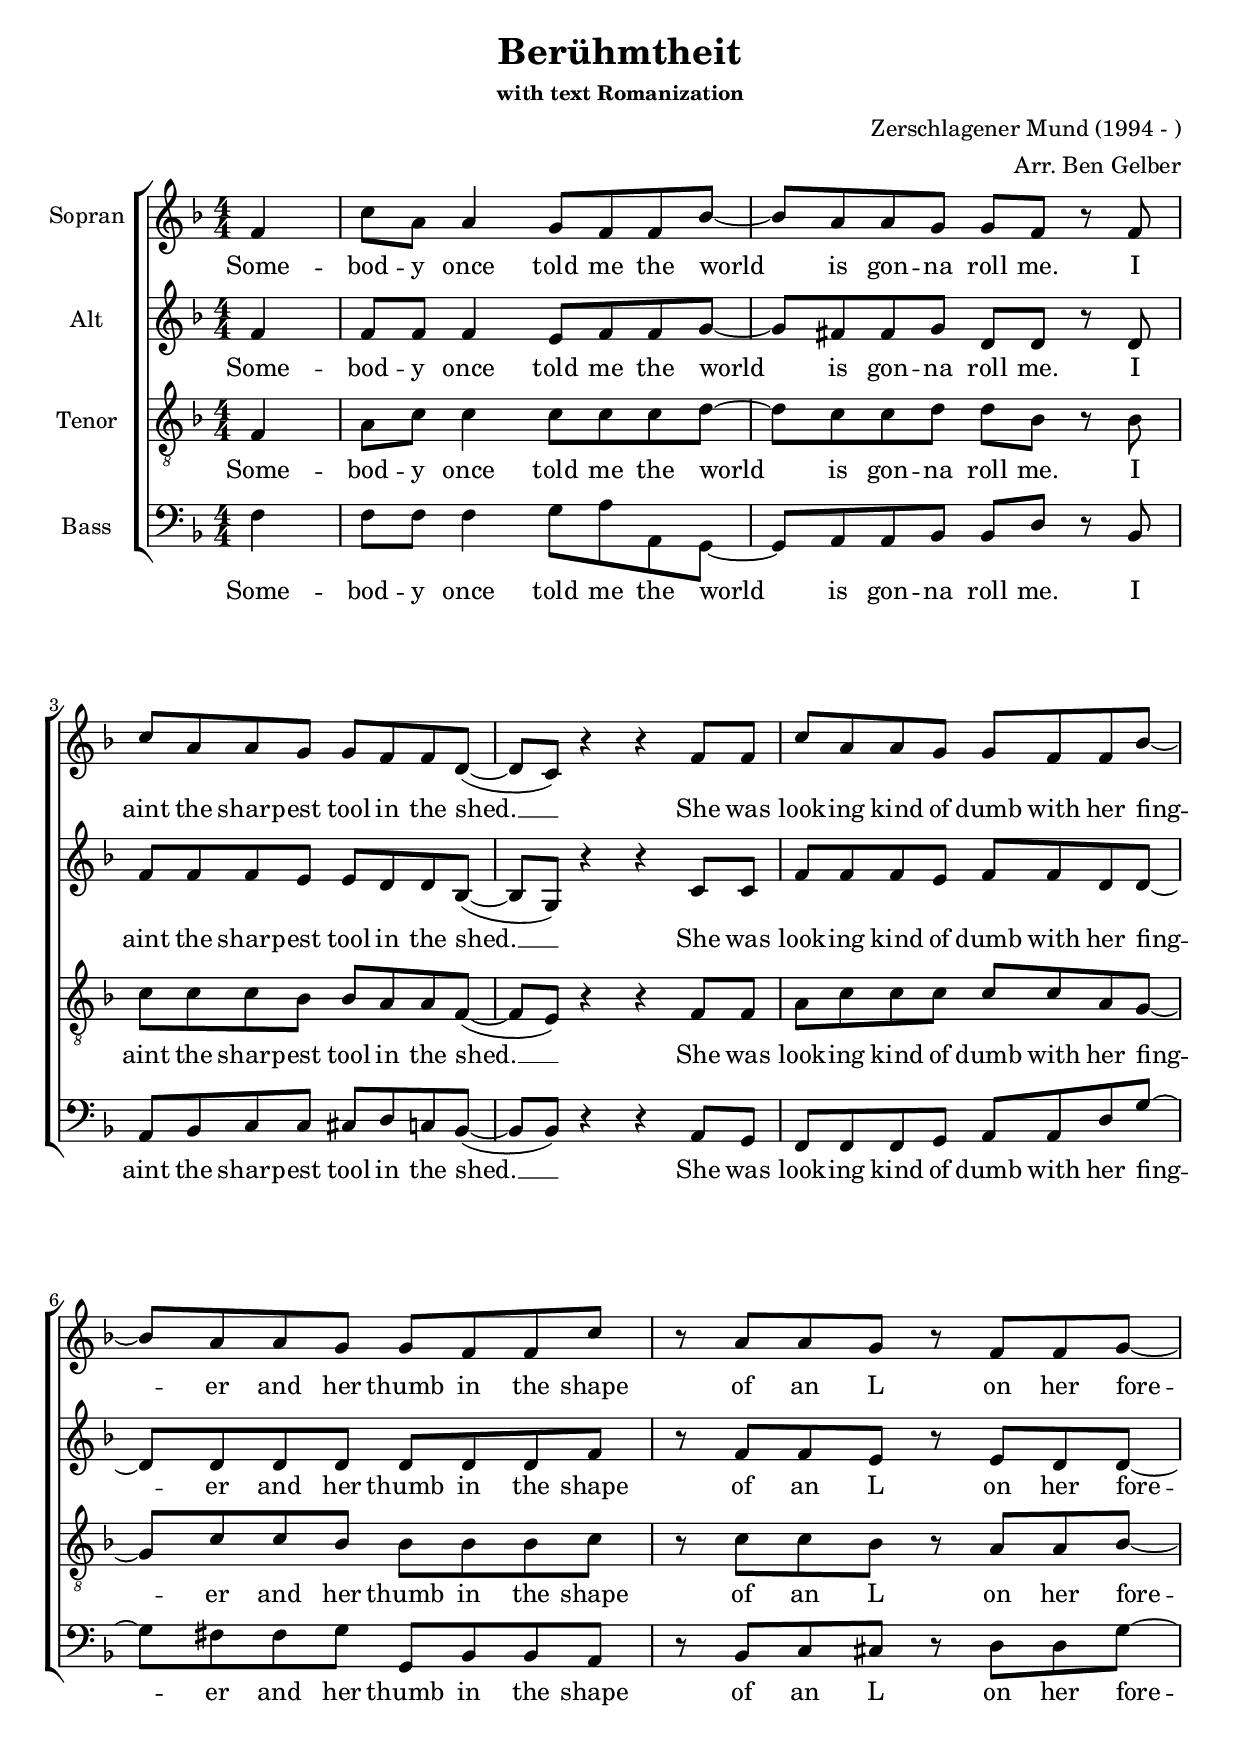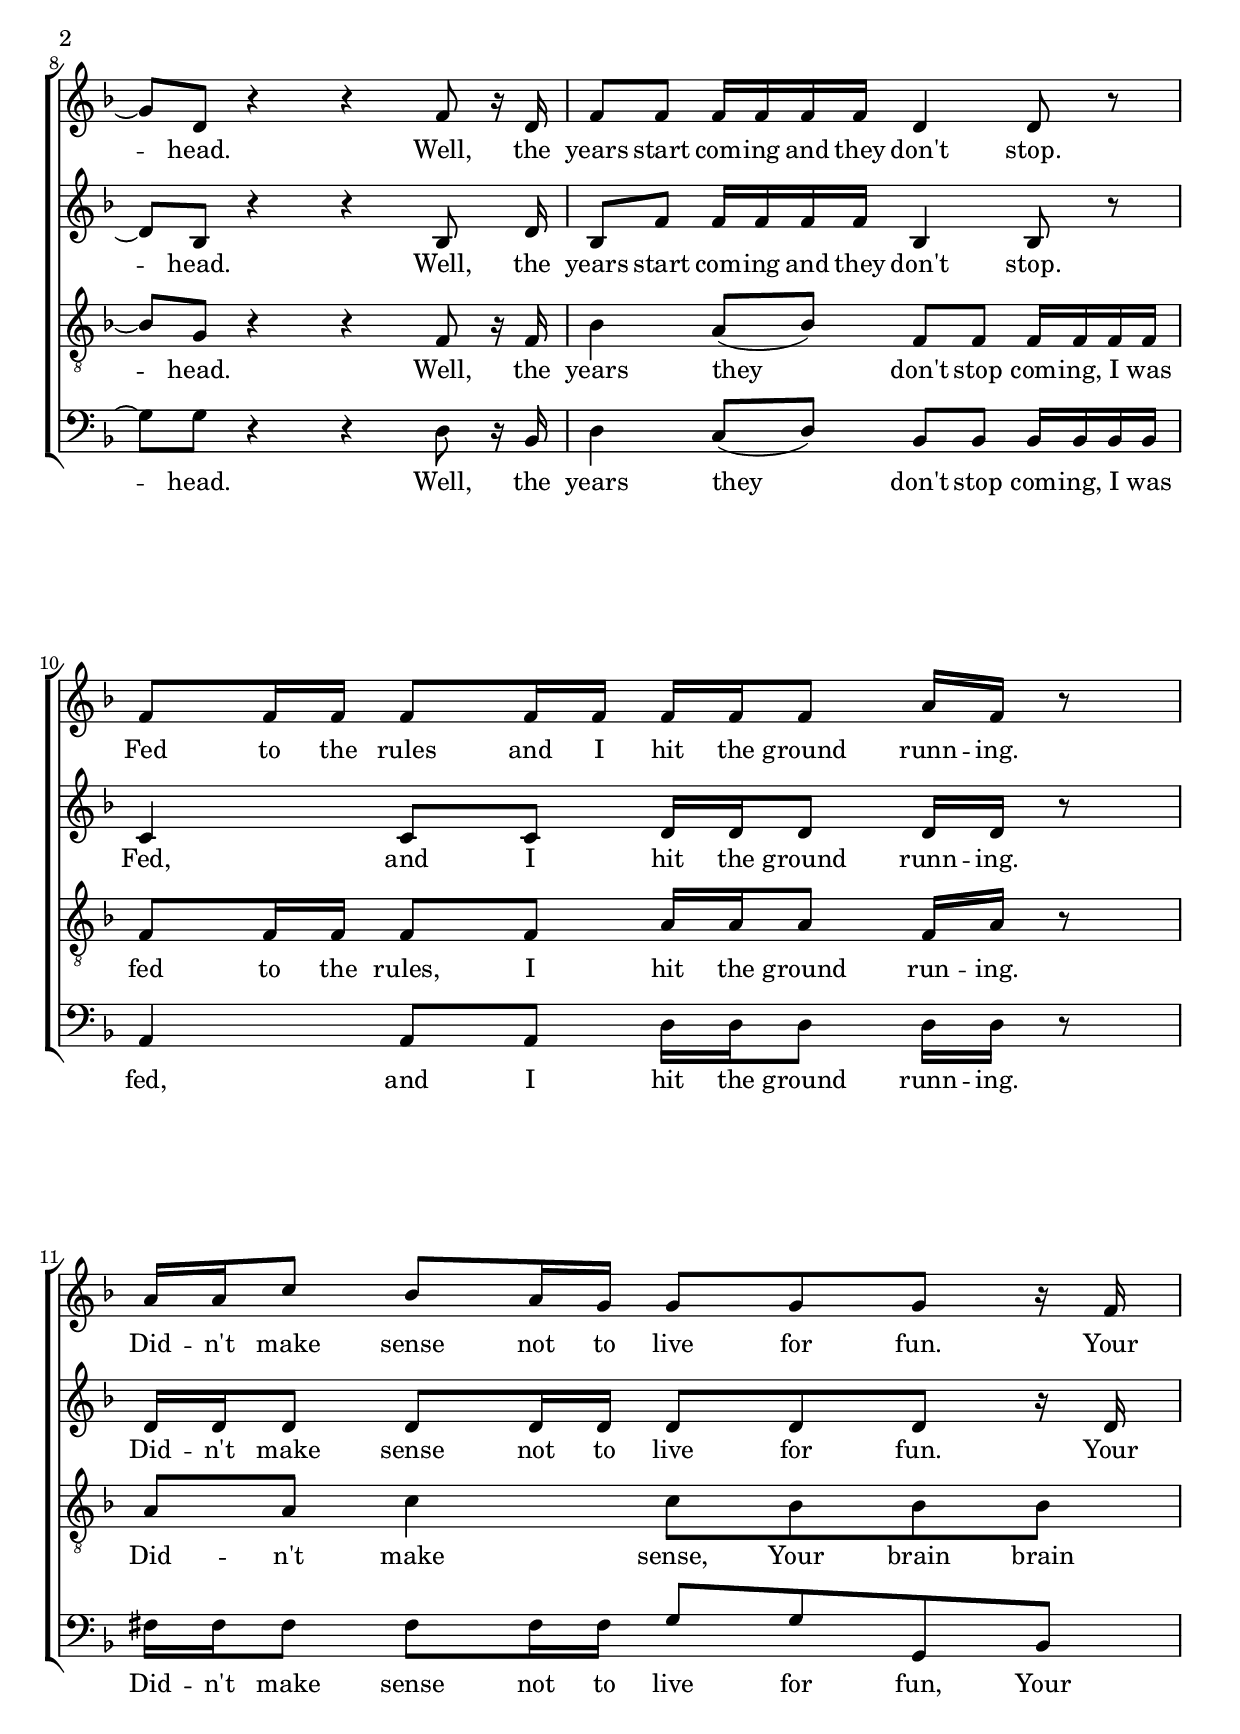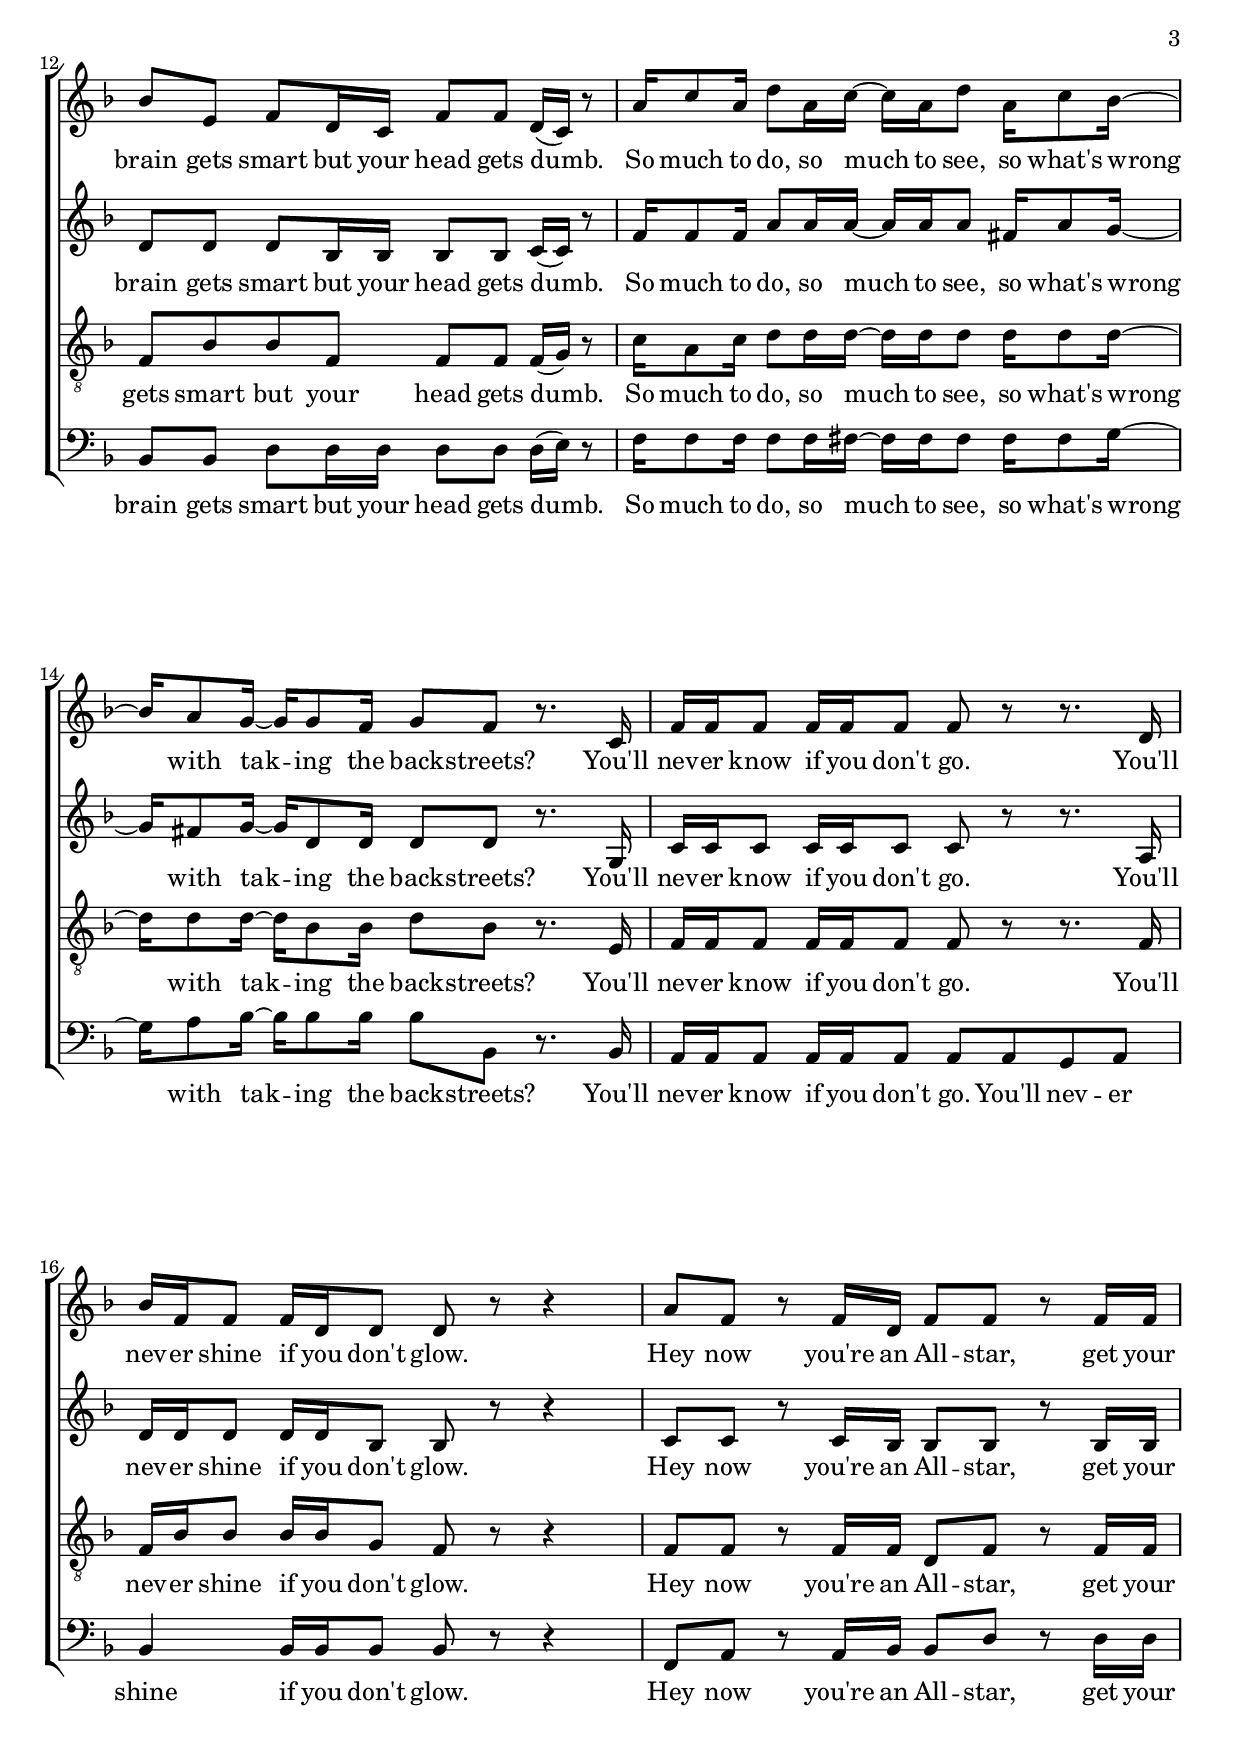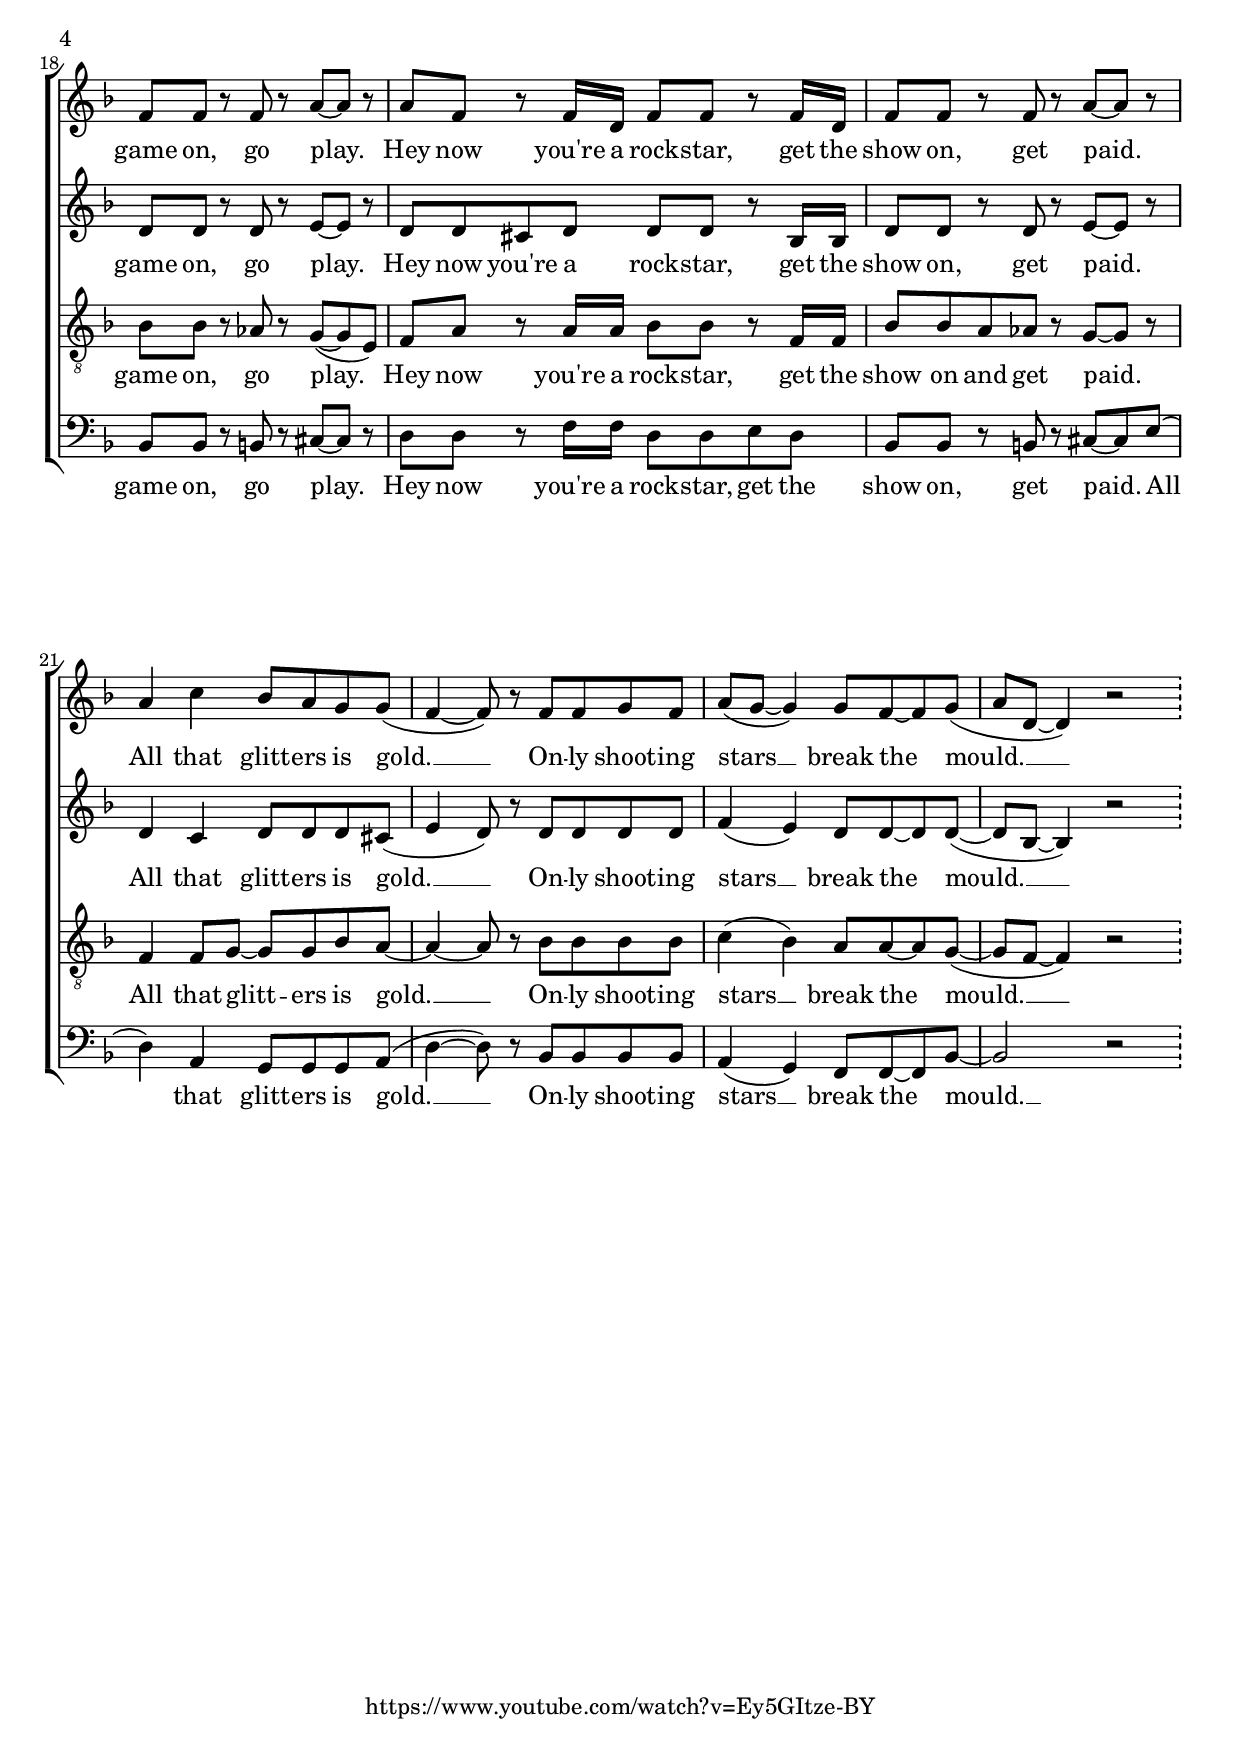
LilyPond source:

\version "2.24.1"

\header {
  title = "Berühmtheit"
  subsubtitle = "with text Romanization"
  composer = "Zerschlagener Mund (1994 - )"
  arranger = "Arr. Ben Gelber"
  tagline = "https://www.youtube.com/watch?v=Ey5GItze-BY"
}

global = {
  \key f \major
  \numericTimeSignature
  \time 4/4
  \partial 4
}

soprano = \relative c' {
  \global
  f4 |
  c'8 a a4 g8 f f bes~ |
  bes a a g g f r f |
  c' a a g g f f d~( |
  d c) r4 r f8 f |
  c' a a g g f f bes~ |
  bes a a g g f f c' |
  r a a g r f f g~ |
  g d r4 r f8 r16 d |
  f8 f f16 f f f d4 d8 r8 |
  f8 f16 f f8 f16 f f f f8 a16 f r8 |
  a16 a c8 bes a16 g g8 g g r16 f |
  bes8 e, f d16 c f8 f d16( c) r8 |
  a'16 c8 a16 d8 a16 c16~ c a d8 a16 c8 bes16~ |
  bes a8 g16~ g g8 f16 g8 f r8. c16 |
  f16 f f8 f16 f f8 f r8 r8. d16 |
  bes'16 f f8 f16 d d8 d r8 r4 |
  a'8 f r f16 d f8 f r f16 f |
  f8 f r f r a8~ a r |
  a8 f r f16 d f8 f r f16 d |
  f8 f r f r a8~ a r |
  a4 c bes8 a g g( |
  f4~ f8) r f f g f |
  a( g~ g4) g8 f~ f g( |
  a d,~ d4) r2 | \bar "!"
}

alto = \relative c' {
  \global
  f4 |
  f8 f f4 e8 f f g~ |
  g fis fis g d d r d |
  f f f e e d d bes~( |
  bes g) r4 r c8 c |
  f f f e f f d d~ |
  d d d d d d d f |
  r f f e r e d d~ |
  d bes r4 r bes8 s16 d16 |
  bes8 f' f16 f f f bes,4 bes8 r |
  c4 c8 c8  d16 d d8 d16 d r8 |
  d16 d d8 d d16 d d8 d d r16 d |
  d8 d d bes16 bes bes8 bes c16( c) r8 |
  f16 f8 f16 a8 a16 a~ a a a8 fis16 a8 g16~ |
  g fis8 g16~ g d8 d16 d8 d r8. g,16 |
  c16 c c8 c16 c c8 c r8 r8. a16 |
  d16 d d8 d16 d bes8 bes r8 r4 |
  c8 c r c16 bes bes8 bes r bes16 bes |
  d8 d r d r e8~ e r |
  d8 d cis d d d r bes16 bes |
  d8 d r d r e~ e  r |
  d4 c d8 d d cis( |
  e4 d8) r d d d d |
  f4( e) d8 d~ d d~( |
  d bes~ bes4) r2 |
}

tenor = \relative c {
  \global
  f4 |
  a8 c c4 c8 c c d~ |
  d c c d d bes r bes |
  c c c bes bes a a f~( |
  f e) r4 r f8 f |
  a c c c c c a g~ |
  g c c bes bes bes bes c |
  r c c bes r a a bes~ |
  bes g r4 r f8 r16 f |
  bes4 a8( bes) f f f16 f f f |
  f8 f16 f f8 f a16 a a8 f16 a16 r8 |
  a8 a c4 c8 bes bes bes |
  f bes bes f f f f16( g) r8 |
  c16 a8 c16 d8 d16 d~ d d d8 d16 d8 d16~ |
  d d8 d16~ d bes8 bes16 d8 bes r8. e,16 |
  f16 f f8 f16 f f8 f r8 r8. f16 |
  f bes bes8 bes16 bes g8 f8 r8 r4 |
  f8 f r f16 f d8 f r f16 f |
  bes8 bes r as r g~( g e) |
  f a r a16 a bes8 bes r f16 f |
  bes8 bes a as r g~ g r |
  f4 f8 g8~ g g bes a~ |
  a4~ a8 r bes bes bes bes |
  c4( bes) a8 a~ a g~( |
  g f~ f4) r2 |
}

bass = \relative c {
  \global
  f4 |
  f8 f f4 g8 a a, g~ |
  g a a bes bes d r bes |
  a bes c c cis d c bes~( |
  bes bes) r4 r a8 g |
  f f f g a a d g~ |
  g fis fis g g, bes bes a |
  r bes c cis r d d g~ |
  g g r4 r d8 r16 bes |
  d4 c8( d) bes8 bes bes16 bes bes bes |
  a4 a8 a d16 d d8 d16 d r8 |
  fis16 fis fis8 fis fis16 fis  g8 g g, bes |
  bes bes d d16 d d8 d d16( e) r8 |
  f16 f8 f16 f8 f16 fis~ fis fis fis8 fis16 fis8 g16~ |
  g a8 bes16~ bes bes8 bes16 bes8 bes, r8. bes16 |
  a a a8 a16 a a8 a a g a bes4 bes16 bes bes8 bes r8 r4 |
  f8 a r a16 bes bes8 d r d16 d |
  bes8 bes r b r cis~ cis r |
  d d r f16 f d8 d e d |
  bes bes r b r cis~ cis e( |
  d4) a g8 g g a( |
  d4~ d8) r bes bes bes bes |
  a4( g) f8 f~ f bes~ |
  bes2 r |
}

sopranoVerse = \lyricmode {
  Some -- bod -- y once told me the world is gon -- na roll me.
  I aint the sharp -- est tool in the shed. __
  She was look -- ing kind of dumb with her fing -- er and her thumb in the shape of an L on her fore -- head.
  Well, the years start com -- ing and they don't stop.
  Fed to the rules and I hit the ground runn -- ing.
  Did -- n't make sense not to live for fun.
  Your brain gets smart but your head gets dumb.
  So much to do, so much to see, so what's wrong with tak -- ing the back -- streets?
  You'll nev -- er know if you don't go.
  You'll nev -- er shine if you don't glow.
  Hey now you're an All -- star, get your game on, go play.
  Hey now you're a rock -- star, get the show on, get paid.
  All that glitt -- ers is gold. __
  On -- ly shoot -- ing stars __ break the mould. __
}

altoVerse = \lyricmode {
  Some -- bod -- y once told me the world is gon -- na roll me.
  I aint the sharp -- est tool in the shed. __
  She was look -- ing kind of dumb with her fing -- er and her thumb in the shape of an L on her fore -- head.
  Well, the years start com -- ing and they don't stop.
  Fed, and I hit the ground runn -- ing.
  Did -- n't make sense not to live for fun.
  Your brain gets smart but your head gets dumb.
  So much to do, so much to see, so what's wrong with tak -- ing the back -- streets?
  You'll nev -- er know if you don't go.
  You'll nev -- er shine if you don't glow.
  Hey now you're an All -- star, get your game on, go play.
  Hey now you're a rock -- star, get the show on, get paid.
  All that glitt -- ers is gold. __
  On -- ly shoot -- ing stars __ break the mould. __
}

tenorVerse = \lyricmode {
  Some -- bod -- y once told me the world is gon -- na roll me.
  I aint the sharp -- est tool in the shed. __
  She was look -- ing kind of dumb with her fing -- er and her thumb in the shape of an L on her fore -- head.
  Well, the years they don't stop com -- ing, I was
  fed to the rules, I  hit the ground run -- ing.
  Did -- n't make sense, Your brain
  brain gets smart but your head gets dumb.
  So much to do, so much to see, so what's wrong with tak -- ing the back -- streets?
  You'll nev -- er know if you don't go.
  You'll nev -- er shine if you don't glow.
  Hey now you're an All -- star, get your game on, go play.
  Hey now you're a rock -- star, get the show on and get paid.
  All that glitt -- ers is gold. __
  On -- ly shoot -- ing stars __ break the mould. __
}

bassVerse = \lyricmode {
  Some -- bod -- y once told me the world is gon -- na roll me.
  I aint the sharp -- est tool in the shed. __
  She was look -- ing kind of dumb with her fing -- er and her thumb in the shape of an L on her fore -- head.
  Well, the years they don't stop com -- ing, I was
  fed, and I hit the ground runn -- ing.
  Did -- n't make sense not to live for fun,
  Your brain gets smart but your head gets dumb.
  So much to do, so much to see, so what's wrong with tak -- ing the back -- streets?
  You'll nev -- er know if you don't go.
  You'll nev -- er shine if you don't glow.
  Hey now you're an All -- star, get your game on, go play.
  Hey now you're a rock -- star, get the show on, get paid.
  All that glitt -- ers is gold. __
  On -- ly shoot -- ing stars __ break the mould. __
}

\score {
  \new ChoirStaff <<
    \new Staff \with {
      midiInstrument = "choir aahs"
      instrumentName = "Sopran"
    } { \soprano }
    \addlyrics { \sopranoVerse }
    \new Staff \with {
      midiInstrument = "choir aahs"
      instrumentName = "Alt"
    } { \alto }
    \addlyrics { \altoVerse }
    \new Staff \with {
      midiInstrument = "choir aahs"
      instrumentName = "Tenor"
    } { \clef "treble_8" \tenor }
    \addlyrics { \tenorVerse }
    \new Staff \with {
      midiInstrument = "choir aahs"
      instrumentName = "Bass"
    } { \clef bass \bass }
    \addlyrics { \bassVerse }
  >>
  \layout { }
  \midi {
    \tempo 4=100
  }
}
